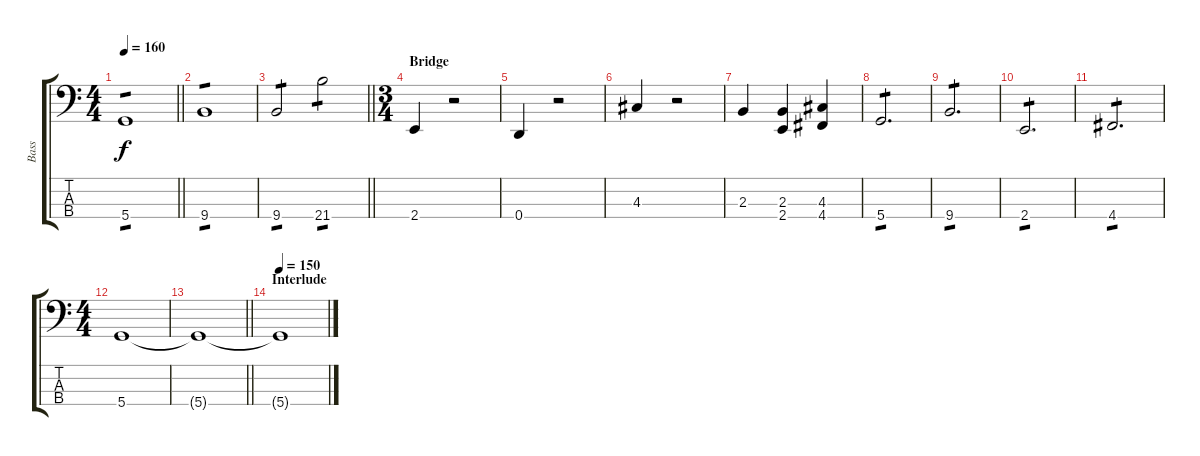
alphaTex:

\track ("Bass" "Bass") {instrument electricbassfinger}
\staff {score tabs}
\tuning (G2 D2 A1 D1) {hide}
\ts (4 4)
\tempo 160
\clef f4
\barLineRight lightlight
\ks c
5.4.1{tp 1 dy f} |
9.4.1{tp 1} |
\barLineRight lightlight
9.4.2{tp 1} 21.4.2{tp 1} |
\ts (3 4)
\section ("" "Bridge")
2.4.4 r.2 |
0.4.4 r.2 |
4.3.4 r.2 |
2.3.4 (2.3 2.4).4 (4.3 4.4).4 |
5.4.2{d tp 1} |
9.4.2{d tp 1} |
2.4.2{d tp 1} |
4.4.2{d tp 1} |
\ts (4 4)
5.4.1 |
\barLineRight lightlight
5.4{t}.1 |
\section ("" "Interlude")
\tempo 150
5.4{t}.1
